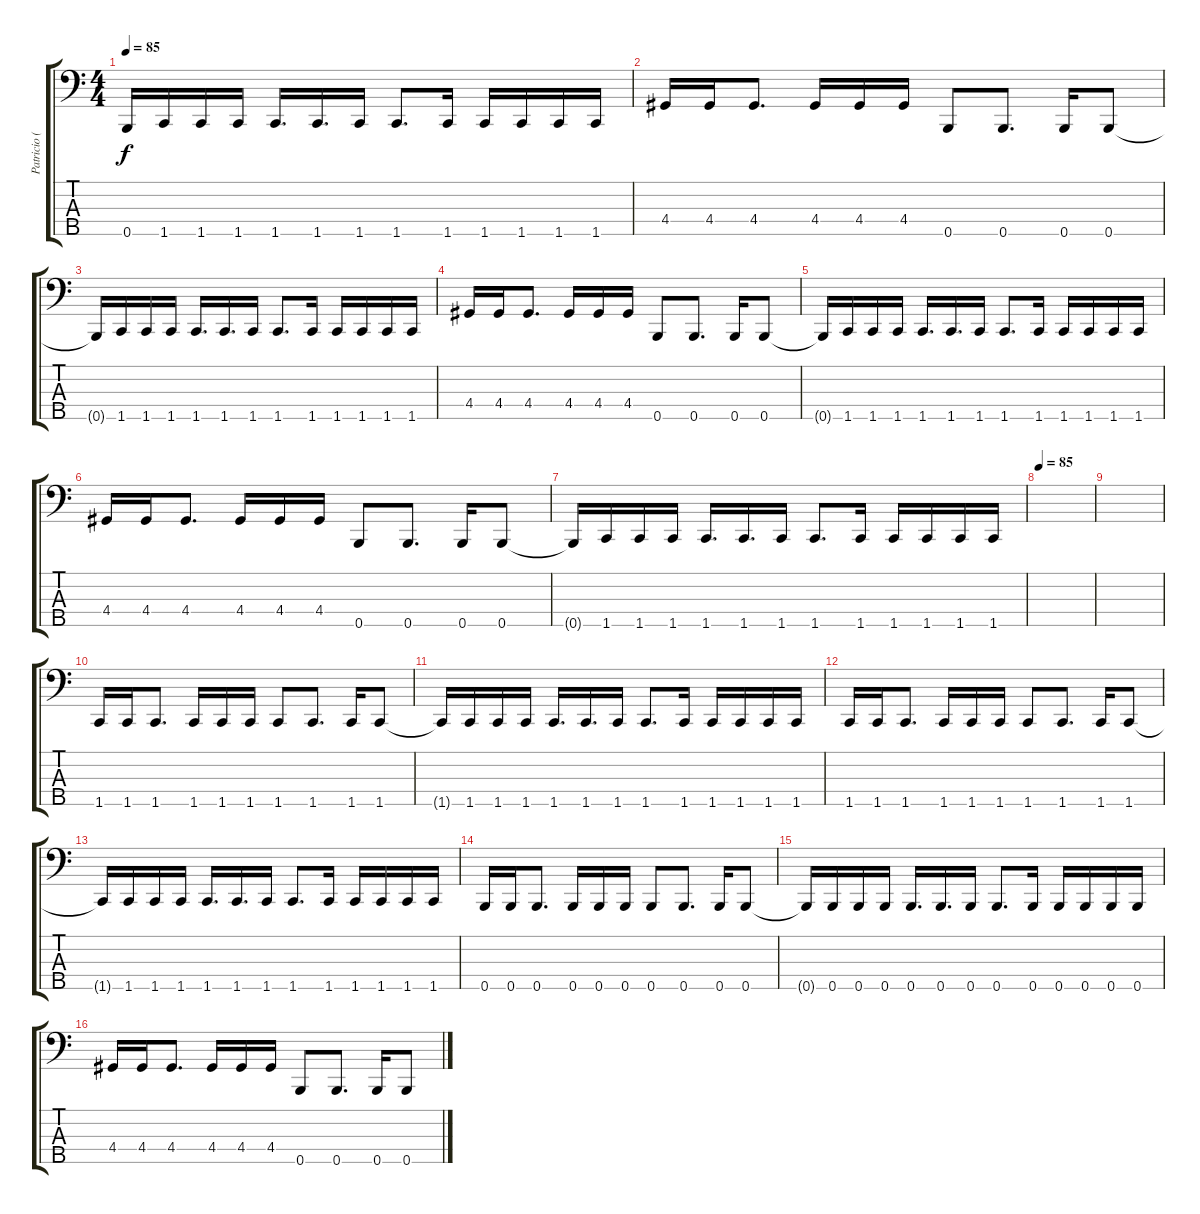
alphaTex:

\track ("Patricio (Bajo)" "Patricio (") {instrument electricbassfinger}
\staff {score tabs}
\tuning (G2 D2 A1 E1 B0) {hide}
\ts (4 4)
\tempo 85
\clef f4
\ks c
0.5{t}.16{dy f} 1.5.16 1.5.16 1.5.16 1.5.16{d} 1.5.16{d} 1.5.16 1.5.8{d} 1.5.16 1.5.16 1.5.16 1.5.16 1.5.16 |
4.4.16 4.4.16 4.4.8{d} 4.4.16 4.4.16 4.4.16 0.5.8 0.5.8{d} 0.5.16 0.5.8 |
0.5{t}.16 1.5.16 1.5.16 1.5.16 1.5.16{d} 1.5.16{d} 1.5.16 1.5.8{d} 1.5.16 1.5.16 1.5.16 1.5.16 1.5.16 |
4.4.16 4.4.16 4.4.8{d} 4.4.16 4.4.16 4.4.16 0.5.8 0.5.8{d} 0.5.16 0.5.8 |
0.5{t}.16 1.5.16 1.5.16 1.5.16 1.5.16{d} 1.5.16{d} 1.5.16 1.5.8{d} 1.5.16 1.5.16 1.5.16 1.5.16 1.5.16 |
4.4.16 4.4.16 4.4.8{d} 4.4.16 4.4.16 4.4.16 0.5.8 0.5.8{d} 0.5.16 0.5.8 |
0.5{t}.16 1.5.16 1.5.16 1.5.16 1.5.16{d} 1.5.16{d} 1.5.16 1.5.8{d} 1.5.16 1.5.16 1.5.16 1.5.16 1.5.16 |
\tempo 85
|
|
1.5.16 1.5.16 1.5.8{d} 1.5.16 1.5.16 1.5.16 1.5.8 1.5.8{d} 1.5.16 1.5.8 |
1.5{t}.16 1.5.16 1.5.16 1.5.16 1.5.16{d} 1.5.16{d} 1.5.16 1.5.8{d} 1.5.16 1.5.16 1.5.16 1.5.16 1.5.16 |
1.5.16 1.5.16 1.5.8{d} 1.5.16 1.5.16 1.5.16 1.5.8 1.5.8{d} 1.5.16 1.5.8 |
1.5{t}.16 1.5.16 1.5.16 1.5.16 1.5.16{d} 1.5.16{d} 1.5.16 1.5.8{d} 1.5.16 1.5.16 1.5.16 1.5.16 1.5.16 |
0.5.16 0.5.16 0.5.8{d} 0.5.16 0.5.16 0.5.16 0.5.8 0.5.8{d} 0.5.16 0.5.8 |
0.5{t}.16 0.5.16 0.5.16 0.5.16 0.5.16{d} 0.5.16{d} 0.5.16 0.5.8{d} 0.5.16 0.5.16 0.5.16 0.5.16 0.5.16 |
4.4.16 4.4.16 4.4.8{d} 4.4.16 4.4.16 4.4.16 0.5.8 0.5.8{d} 0.5.16 0.5.8
